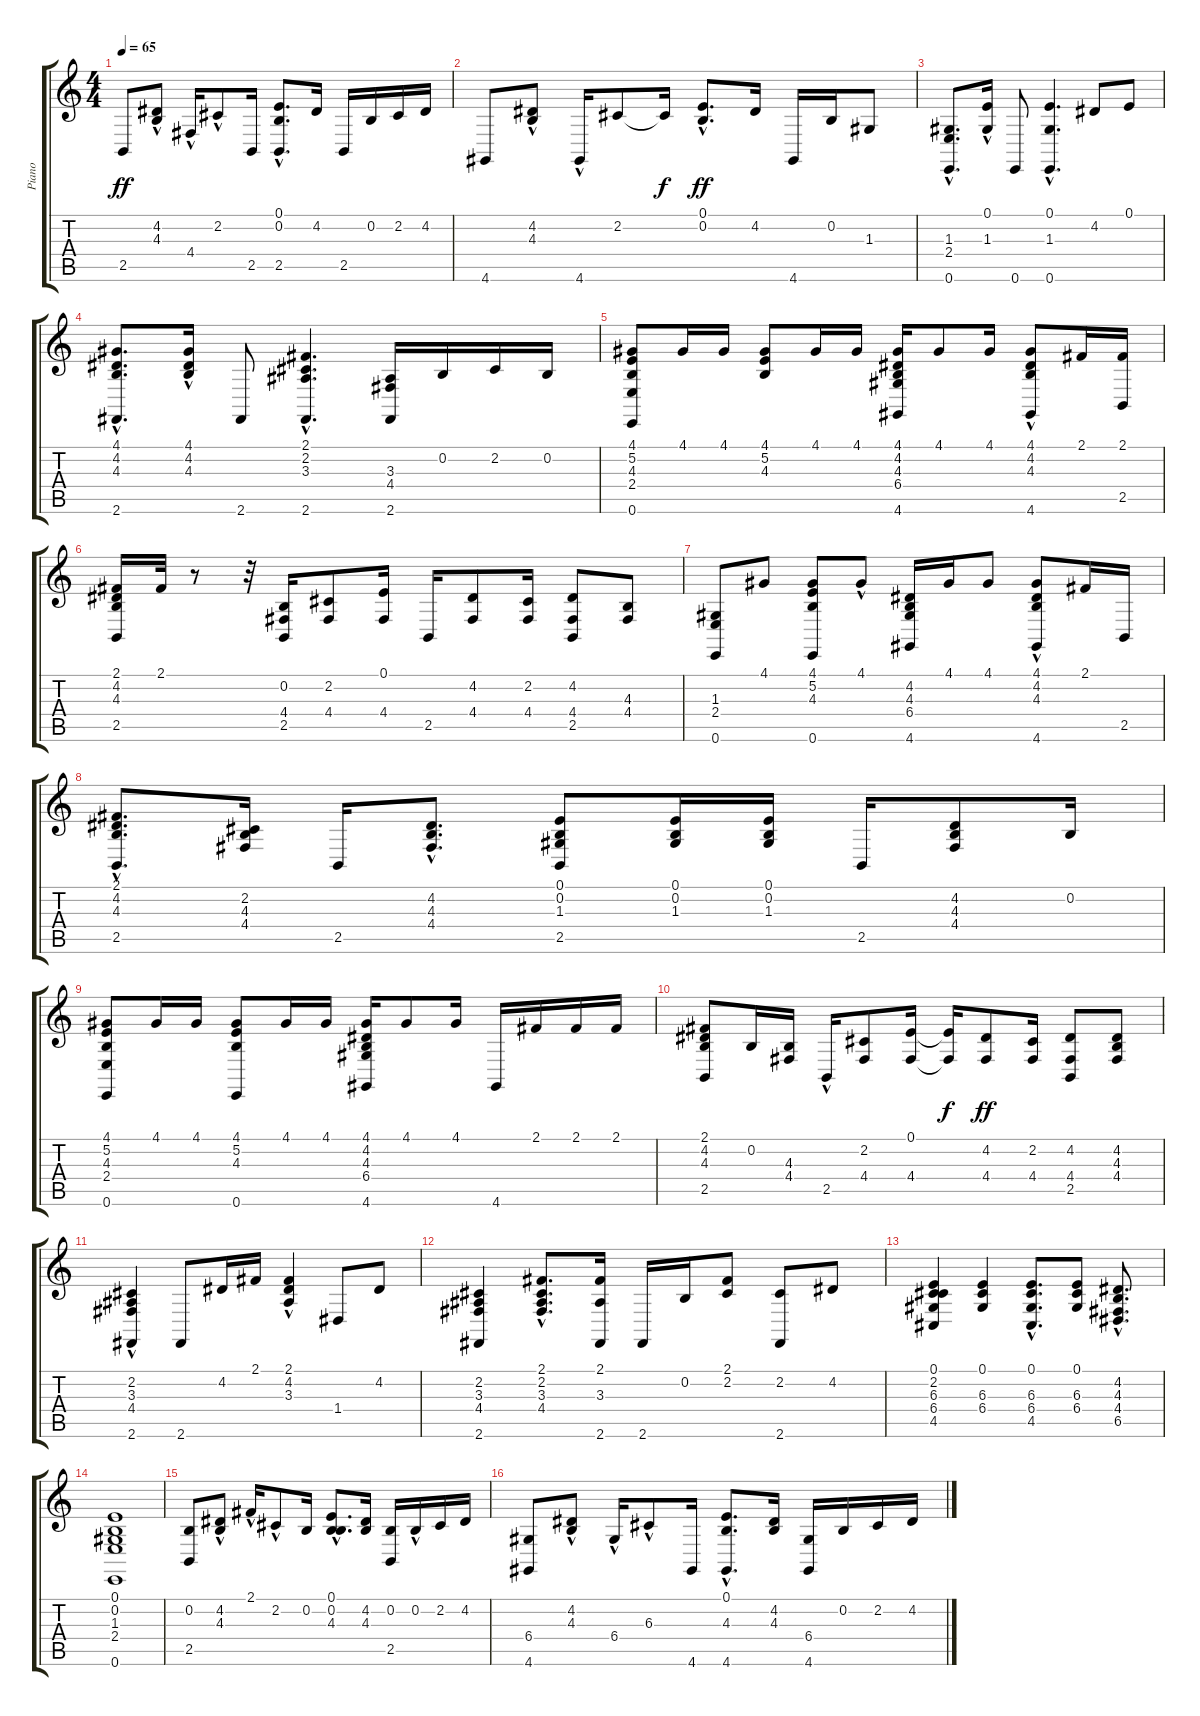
\track ("Piano" "Piano") {instrument acousticgrandpiano}
\staff {score tabs}
\tuning (E4 B3 G3 D3 A2 E2) {hide}
\ts (4 4)
\tempo 65
\clef g2
\ks c
2.5.8{dy ff} (4.2{hac} 4.3{hac}).8 4.4{hac}.16 2.2{hac}.8 2.5.16 (0.1{hac} 0.2{hac} 2.5).8{d} 4.2.16 2.5.16 0.2.16 2.2.16 4.2.16 |
4.6.8 (4.2{hac} 4.3{hac}).8 4.6{hac}.16 2.2.8 2.2{t}.16{dy f} (0.1{hac} 0.2{hac}).8{d dy ff} 4.2.16 4.6.16 0.2.16 1.3.8 |
(1.3{hac} 2.4{hac} 0.6).8{d} (0.1{hac} 1.3{hac}).16 0.6.8 (0.1{hac} 1.3{hac} 0.6).4{d} 4.2.8 0.1.8 |
(4.1{hac} 4.2{hac} 4.3{hac} 2.6).8{d} (4.1{hac} 4.2{hac} 4.3{hac}).16 2.6.8 (2.1{hac} 2.2{hac} 3.3{hac} 2.6{hac}).4{d} (3.3 4.4 2.6).16 0.2.16 2.2.16 0.2.16 |
(4.1 5.2 4.3 2.4 0.6).8 4.1.16 4.1.16 (4.1 5.2 4.3).8 4.1.16 4.1.16 (4.1 4.2 4.3 6.4 4.6).16 4.1.8 4.1.16 (4.1 4.2 4.3 4.6{hac}).8 2.1.16 (2.1 2.5).16 |
(2.1 4.2 4.3 2.5).16 2.1.32 r.8 r.32 (0.2 4.4 2.5).16 (2.2 4.4).8 (0.1 4.4).16 2.5.16 (4.2 4.4).8 (2.2 4.4).16 (4.2 4.4 2.5).8 (4.3 4.4).8 |
(1.3 2.4 0.6).8 4.1.8 (4.1 5.2 4.3 0.6).8 4.1{hac}.8 (4.2 4.3 6.4 4.6).16 4.1.16 4.1.8 (4.1 4.2 4.3 4.6{hac}).8 2.1.16 2.5.16 |
(2.1 4.2{hac} 4.3{hac} 2.5).8{d} (2.2 4.3 4.4).16 2.5.16 (4.2{hac} 4.3{hac} 4.4{hac}).8{d} (0.1 0.2 1.3 2.5).8 (0.1 0.2 1.3).16 (0.1 0.2 1.3).16 2.5.16 (4.2 4.3 4.4).8 0.2.16 |
(4.1 5.2 4.3 2.4 0.6).8 4.1.16 4.1.16 (4.1 5.2 4.3 0.6).8 4.1.16 4.1.16 (4.1 4.2 4.3 6.4 4.6).16 4.1.8 4.1.16 4.6.16 2.1.16 2.1.16 2.1.16 |
(2.1 4.2 4.3 2.5).8 0.2.16 (4.3 4.4).16 2.5{hac}.16 (2.2 4.4).8 (0.1 4.4).16 (0.1{t} 4.4{t}).16{dy f} (4.2 4.4).8{dy ff} (2.2 4.4).16 (4.2 4.4 2.5).8 (4.2 4.3 4.4).8 |
(2.2{hac} 3.3{hac} 4.4{hac} 2.6).4 2.6.8 4.2.16 2.1.16 (2.1{hac} 4.2{hac} 3.3{hac}).4 1.4.8 4.2.8 |
(2.2 3.3 4.4 2.6).4 (2.1{hac} 2.2{hac} 3.3{hac} 4.4{hac}).8{d} (2.1 3.3 2.6).16 2.6.16 0.2.16 (2.1 2.2).8 (2.2 2.6).8 4.2.8 |
(0.1 2.2 6.3 6.4 4.5).4 (0.1 6.3 6.4).4 (0.1{hac} 6.3{hac} 6.4{hac} 4.5).8{d} (0.1 6.3 6.4).8 (4.2{hac} 4.3{hac} 4.4{hac} 6.5{hac}).8{d} |
(0.1 0.2 1.3 2.4 0.6).1 |
(0.2 2.5).8 (4.2{hac} 4.3{hac}).8 2.1{hac}.16 2.2{hac}.8 0.2.16 (0.1{hac} 0.2{hac} 4.3{hac}).8{d} (4.2 4.3).16 (0.2 2.5).16 0.2{hac}.16 2.2.16 4.2.16 |
(6.4 4.6).8 (4.2{hac} 4.3{hac}).8 6.4{hac}.16 6.3{hac}.8 4.6.16 (0.1{hac} 4.3{hac} 4.6).8{d} (4.2 4.3).16 (6.4 4.6).16 0.2.16 2.2.16 4.2.16
